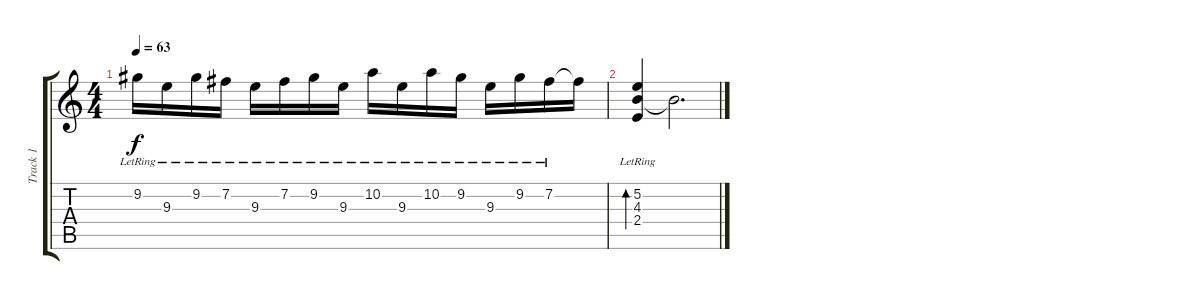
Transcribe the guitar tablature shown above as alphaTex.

\track ("Track 1" "Track 1") {instrument acousticguitarsteel}
\staff {score tabs}
\tuning (E4 B3 G3 D3 A2 E2) {hide}
\ts (4 4)
\tempo 63
\clef g2
\ks c
9.2{lr}.16{dy f} 9.3{lr}.16 9.2{lr}.16 7.2{lr}.16 9.3{lr}.16 7.2{lr}.16 9.2{lr}.16 9.3{lr}.16 10.2{lr}.16 9.3{lr}.16 10.2{lr}.16 9.2{lr}.16 9.3{lr}.16 9.2{lr}.16 7.2{lr}.16 7.2{t}.16 |
(5.2{lr} 4.3{lr} 2.4).4{bd 480} 4.3{t}.2{d}
